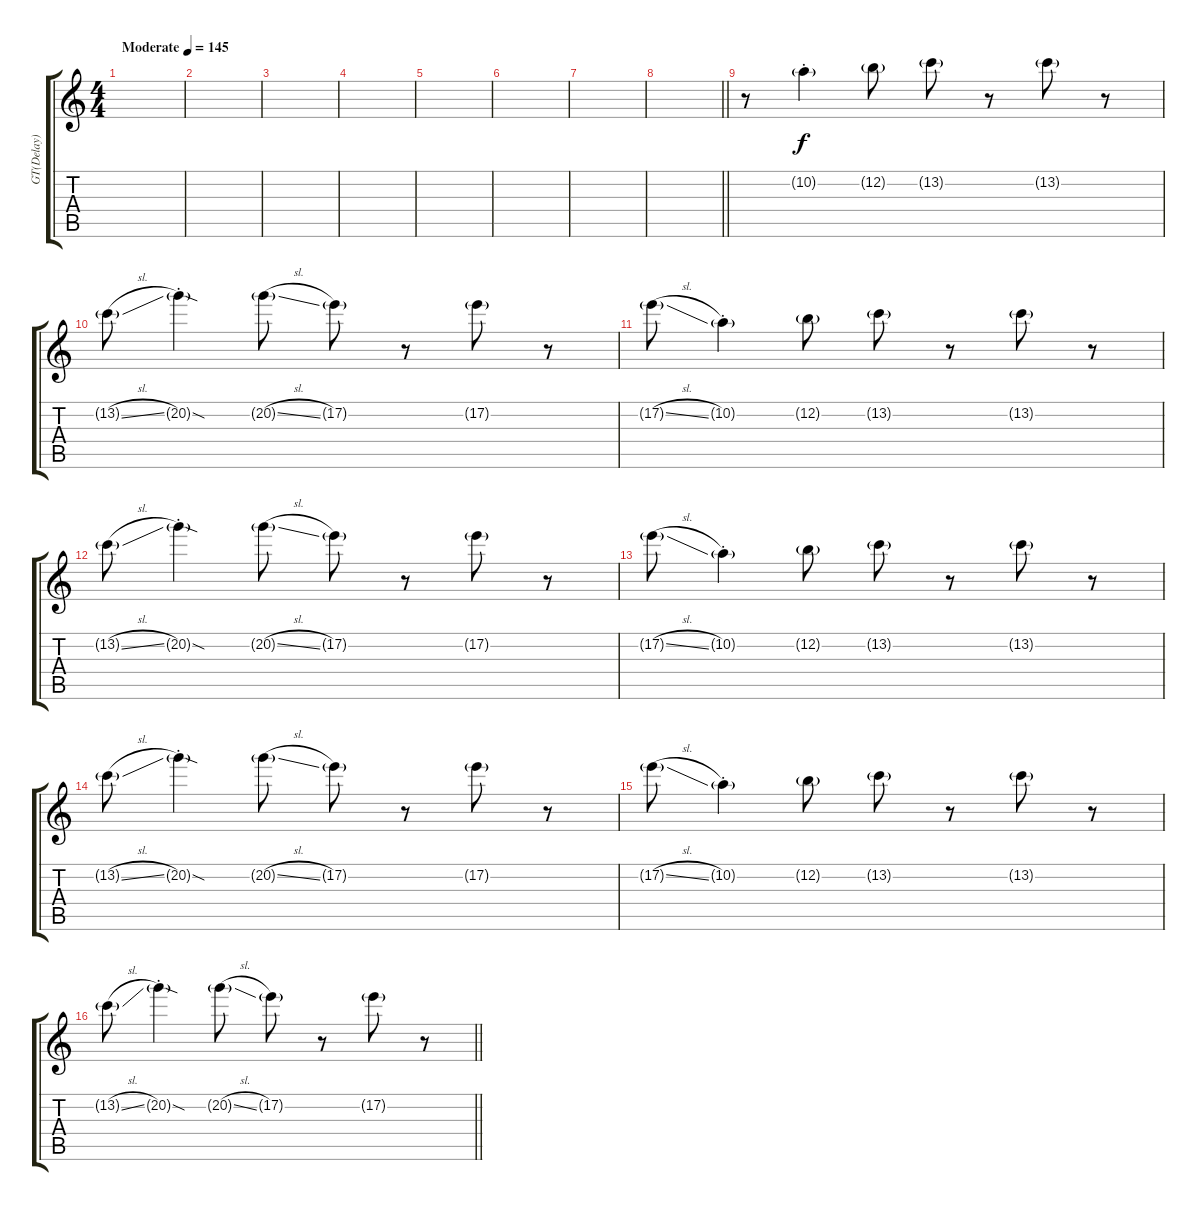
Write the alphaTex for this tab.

\track ("GT(Delay)" "GT(Delay)") {instrument overdrivenguitar}
\staff {score tabs}
\tuning (E4 B3 G3 D3 A2 E2) {hide}
\ts (4 4)
\tempo (145 "Moderate")
\clef g2
\ks c
|
|
|
|
|
|
|
\barLineRight lightlight
|
r.8 10.2{g st}.4 12.2{g}.8 13.2{g}.8 r.8 13.2{g}.8 r.8 |
13.2{sl g}.8 20.2{sod g st}.4 20.2{sl g}.8 17.2{g}.8 r.8 17.2{g}.8 r.8 |
17.2{sl g}.8 10.2{g st}.4 12.2{g}.8 13.2{g}.8 r.8 13.2{g}.8 r.8 |
13.2{sl g}.8 20.2{sod g st}.4 20.2{sl g}.8 17.2{g}.8 r.8 17.2{g}.8 r.8 |
17.2{sl g}.8 10.2{g st}.4 12.2{g}.8 13.2{g}.8 r.8 13.2{g}.8 r.8 |
13.2{sl g}.8 20.2{sod g st}.4 20.2{sl g}.8 17.2{g}.8 r.8 17.2{g}.8 r.8 |
17.2{sl g}.8 10.2{g st}.4 12.2{g}.8 13.2{g}.8 r.8 13.2{g}.8 r.8 |
\barLineRight lightlight
13.2{sl g}.8 20.2{sod g st}.4 20.2{sl g}.8 17.2{g}.8 r.8 17.2{g}.8 r.8
